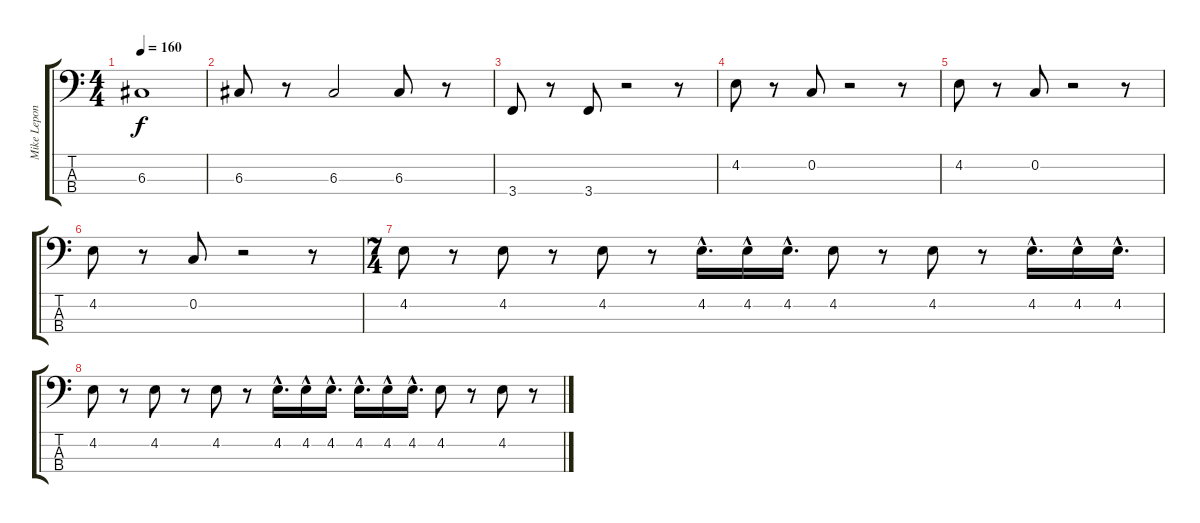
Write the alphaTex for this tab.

\track ("Mike Lepond" "Mike Lepon") {instrument contrabass}
\staff {score tabs}
\tuning (F2 C2 G1 D1) {hide}
\ts (4 4)
\tempo 160
\clef f4
\ks c
6.3.1{dy f} |
6.3.8 r.8 6.3.2 6.3.8 r.8 |
3.4.8 r.8 3.4.8 r.2 r.8 |
4.2.8 r.8 0.2.8 r.2 r.8 |
4.2.8 r.8 0.2.8 r.2 r.8 |
4.2.8 r.8 0.2.8 r.2 r.8 |
\ts (7 4)
4.2.8 r.8 4.2.8 r.8 4.2.8 r.8 4.2{hac}.16{d} 4.2{hac}.16 4.2{hac}.16{d} 4.2.8 r.8 4.2.8 r.8 4.2{hac}.16{d} 4.2{hac}.16 4.2{hac}.16{d} |
4.2.8{txt ""} r.8 4.2.8 r.8 4.2.8 r.8 4.2{hac}.16{d} 4.2{hac}.16 4.2{hac}.16{d} 4.2{hac}.16{d} 4.2{hac}.16 4.2{hac}.16{d} 4.2.8 r.8 4.2.8 r.8
